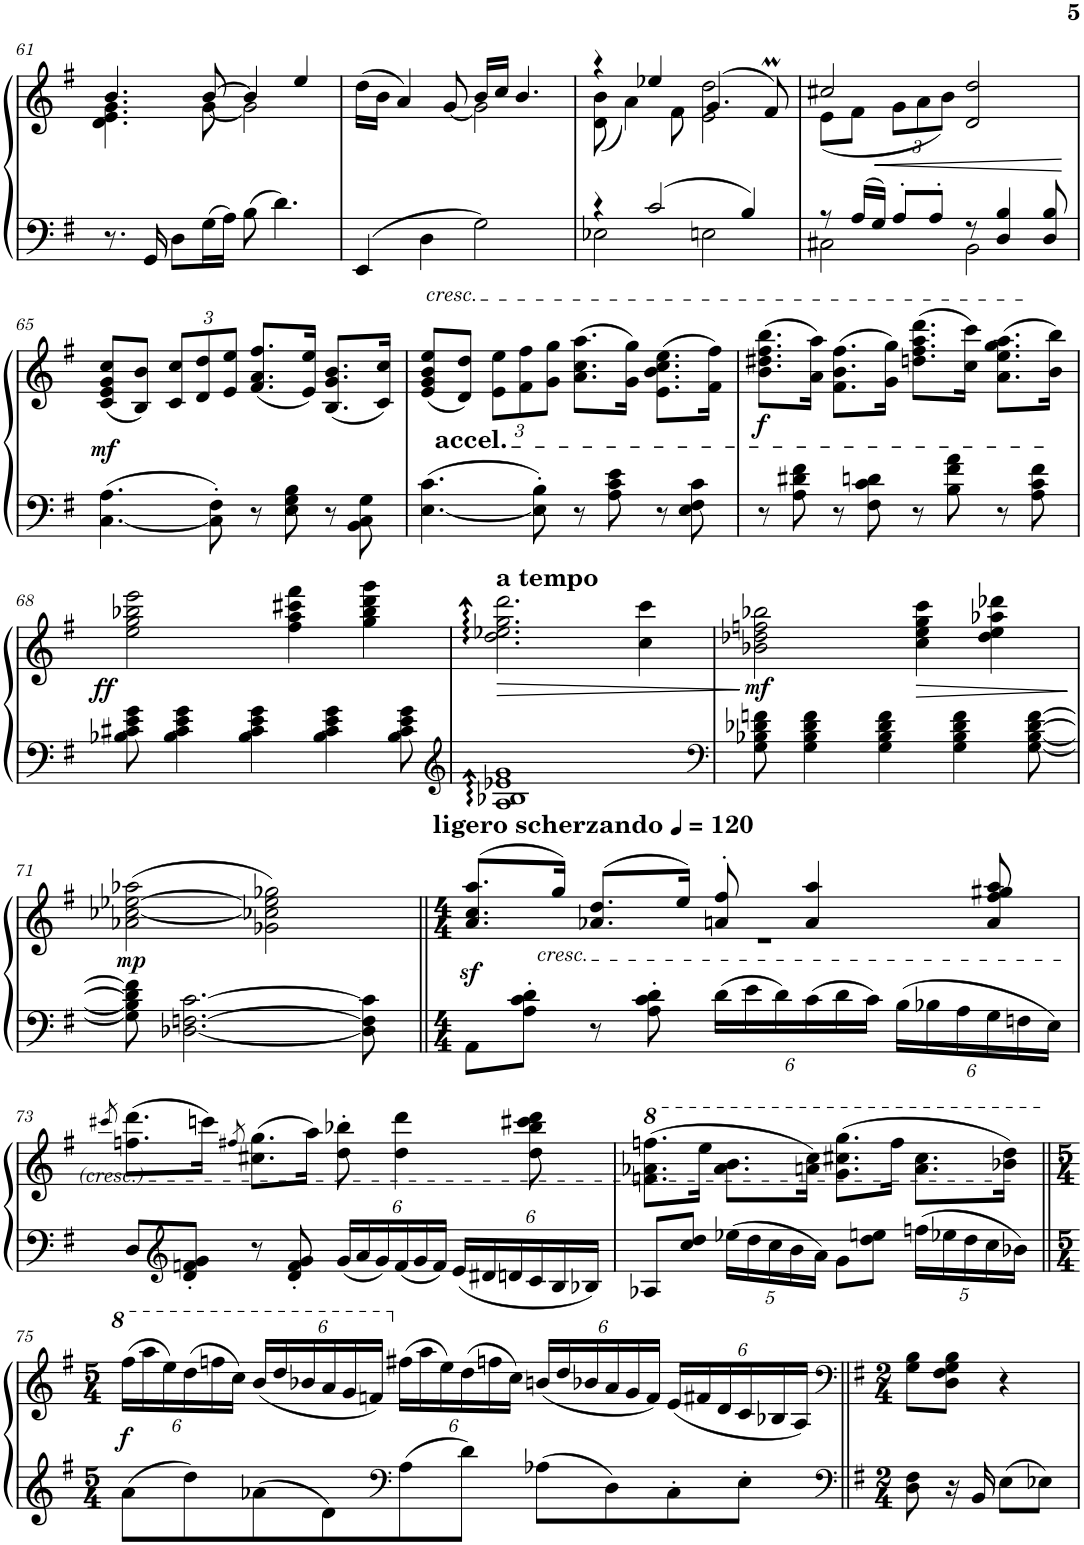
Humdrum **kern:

**kern	**kern	**dynam
*part1	*part1	*part1
*staff2	*staff1	*staff1/2
*I"Piano	*	*
*I'Pno.	*	*
!!LO:PB:g=z
*clefF4	*clefG2	*
*k[f#]	*k[f#]	*
*M4/4	*M4/4	*
=61	=61	=61
*	*^	*
8.r	4.b/	4.d\ 4.e\ 4.g\	.
16GG/	.	.	.
8D\L	.	.	.
16G\L	[8b/	[8g\	.
16A\JJ	.	.	.
8B\	4b/]	2g\]	.
4.d\	.	.	.
.	4ee/	.	.
=62	=62	=62	=62
4EE/	(16dd\LL	2ryy	.
.	16b\JJ	.	.
.	4a/)	.	.
4D\	.	.	.
.	[<8g/	.	.
2G\	16b/LL	2g\]	.
.	16cc/JJ	.	.
.	4.b/	.	.
=63	=63	=63	=63
*^	*	*	*
4r	2E-X\	4r	(8d\ 8b\	.
.	.	.	4a\)	.
2c/	.	4ee-X/	.	.
.	.	.	8f#\	.
.	2En\	(4.g/	2e\ 2dd\	.
4B/	.	.	.	.
.	.	8f#m/)	.	.
=64	=64	=64	=64	=64
8r	2C#X\	2cc#X/	(8e\L	.
16A/LL	.	.	8f#\J	.
16G/JJ	.	.	.	.
*	*	*	*Xbrackettup	*
!	!	!	!	!LO:HP:b
8A'/L	.	.	12g\L	<
.	.	.	12a\	.
8A'/J	.	.	.	.
.	.	.	12b\J)	.
8r	2BB\	2d/ 2dd/	2ryy	.
4D/ 4B/	.	.	.	.
8D/ 8B/	.	.	.	.
*v	*v	*	*	*
*	*v	*v	*
!!LO:LB:g=z
=65	=65	=65
!	!	!LO:DY:b
[4.C\ 4.A\	(8c/ 8e/ 8g/ 8cc/L	mf
.	8B/ 8b/J)	.
.	12c/ 12cc/L	.
.	12d/ 12dd/	.
8C\]' 8F#\'	.	.
.	12e/ 12ee/J	.
8r	(8.f#/ 8.a/ 8.ff#/L	.
8E\ 8G\ 8B\	.	.
.	16e/ 16ee/Jk)	.
8r	(8.B/ 8.g/ 8.b/L	.
8BB\ 8C\ 8G\	.	.
.	16c/ 16cc/Jk)	.
=66	=66	=66
!	!LO:TX:b:t=accel.	!
!	!LO:TX:a:i:t=cresc.	!
[4.E\ 4.c\	(8e/ 8g/ 8b/ 8ee/L	.
.	8d/ 8dd/J)	.
.	12e\ 12ee\L	.
.	12f#\ 12ff#\	.
8E\]' 8B\'	.	.
.	12g\ 12gg\J	.
8r	(8.a\ 8.cc\ 8.aa\L	.
8A\ 8c\ 8e\	.	.
.	16g\ 16gg\Jk)	.
8r	(8.e\ 8.b\ 8.cc\ 8.ee\L	.
8E\ 8F#\ 8c\	.	.
.	16f#\ 16ff#\Jk)	.
=67	=67	=67
!	!	!LO:DY:b
8r	(8.b\ 8.dd#X\ 8.ff#\ 8.bb\L	f
8A\ 8d#X\ 8f#\	.	.
.	16a\ 16aa\Jk)	.
8r	(8.f#\ 8.b\ 8.ff#\L	.
8F#\ 8c\ 8dn\	.	.
.	16g\ 16gg\Jk)	.
8r	(8.ddn\ 8.ff#\ 8.aa\ 8.ddd\L	.
8B\ 8f#\ 8a\	.	.
.	16cc\ 16ccc\Jk)	.
8r	(8.a\ 8.ee\ 8.gg\ 8.aa\L	.
8A\ 8c\ 8f#\	.	.
.	16b\ 16bb\Jk)	.
!!LO:LB:g=z
=68	=68	=68
!	!	!LO:DY:b
8B-X\ 8c#X\ 8e\ 8g\	2ee\ 2gg\ 2bb-X\ 2eee\	ff
4B-\ 4c#\ 4e\ 4g\	.	.
4B-\ 4c#\ 4e\ 4g\	.	.
.	4ff#\ 4aa\ 4ccc#X\ 4fff#\	.
4B-\ 4c#\ 4e\ 4g\	.	.
.	4gg\ 4bb-\ 4ddd\ 4ggg\	.
8B-\ 8c#\ 8e\ 8g\	.	.
=69	=69	=69
*clefG2	*	*
!	!LO:TX:a:B:t=a tempo	!
!	!	!LO:HP:b
1A: 1B-X: 1e-X: 1g:	2.dd\ 2.ee-X\ 2.gg\ 2.ddd\	>
.	4cc\ 4ccc\	.
.	.	[
=70	=70	=70
*clefF4	*	*
!	!	!LO:DY:b
8G\ 8B-X\ 8d-X\ 8fn\	2b-X\ 2dd-X\ 2ffn\ 2bb-X\	mf
4G\ 4B-\ 4d-\ 4f\	.	.
4G\ 4B-\ 4d-\ 4f\	.	.
.	4cc\ 4ee\ 4gg\ 4ccc\	.
4G\ 4B-\ 4d-\ 4f\	.	.
.	4dd-\ 4ee\ 4aa-X\ 4ddd-X\	.
[8G\ [8B-\ [8d-\ [8f\	.	.
.	.	]
!!LO:LB:g=z
=71	=71	=71
!	!	!LO:DY:b
8G\] 8B-\] 8d-\] 8f\]	(2a-X\ [2cc-X\ [2ee-X\ 2aa-X\	mp
[2.D-X\ [2.Fn\ [2.c\	.	.
.	2g-X\ 2cc-X\] 2ee-\] 2gg-X\)	.
8D-\] 8F\] 8c\]	.	.
=72||	=72||	=72||
*M4/4	*M4/4	*
*	*MM120	*
*	*^	*
!	!LO:TX:a:B:t=ligero scherzando	!	!
!	!	!	!LO:DY:b
8AA\L	(8.a/ 8.cc/ 8.aa/L	1r	sf
8A\' 8c\' 8d\'J	.	.	.
!	!LO:TX:b:i:t=cresc.	!	!
.	16gg/Jk)	.	.
8r	(8.a-X/ 8.dd/L	.	.
8A\' 8c\' 8d\'	.	.	.
.	16ee/Jk)	.	.
*Xbrackettup	*	*	*
24d\LL	8an/' 8ff#/'	.	.
24e\	.	.	.
24d\	.	.	.
24c\	4a/ 4aa/	.	.
24d\	.	.	.
24c\JJ	.	.	.
24B\LL	.	.	.
24B-X\	.	.	.
24A\	.	.	.
24G\	8a/ 8ff#/ 8gg#X/ 8aa/	.	.
24Fn\	.	.	.
24E\JJ	.	.	.
*	*v	*v	*
!!LO:LB:g=z
=73	=73	=73
.	8qccc#X/	.
8D/L	(8.ffn\ 8.ddd\L	.
*clefG2	*	*
8d/' 8fn/' 8g/'J	.	.
.	16cccn\Jk)	.
.	8qff#X/	.
8r	(8.cc#X\ 8.gg\L	.
8d/' 8f/' 8g/'	.	.
.	16aa\Jk)	.
24g/LL	8dd\' 8bb-X\'	.
24a/	.	.
24g/	.	.
24f/	4dd\ 4ddd\	.
24g/	.	.
24f/JJ	.	.
24e/LL	.	.
24d#X/	.	.
24dn/	.	.
24c/	8dd\ 8bb-\ 8ccc#X\ 8ddd\	.
24B/	.	.
24B-X/JJ	.	.
=74	=74	=74
*	*8va	*
8A-X/L	(8.ffn\ 8.aa-X\ 8.fffn\L	.
8cc/ 8dd/J	.	.
.	16eee\Jk	.
20ee-X\LL	8.aa-\ 8.bb\L	.
20dd\	.	.
20cc\	.	.
20b\	.	.
.	16aan\ 16ccc\Jk)	.
20a\JJ	.	.
8g\L	(8.gg\ 8.ccc#X\ 8.ggg\L	.
8dd\ 8een\J	.	.
.	16fff\Jk	.
20ffn\LL	8.aa\ 8.ccc#\L	.
20ee-X\	.	.
20dd\	.	.
20cc\	.	.
.	16bb-X\ 16ddd\Jk)	.
20b-X\JJ	.	.
!!LO:LB:g=z
=75||	=75||	=75||
*M5/4	*M5/4	*
!	!	!LO:DY:b
8a\L	(24fff#\LL	f
.	24aaa\	.
.	24eee\)	.
8dd\	(24ddd\	.
.	24fffn\	.
.	24ccc\JJ)	.
8a-X\	(24bb/LL	.
.	24ddd/	.
.	24bb-X/	.
8d\	24aa/	.
.	24gg/	.
.	24ffn/JJ)	.
*clefF4	*	*
*	*X8va	*
8A\	(24ff#X\LL	.
.	24aa\	.
.	24ee\)	.
8d\J	(24dd\	.
.	24ffn\	.
.	24cc\JJ)	.
8A-X\L	(24bn/LL	.
.	24dd/	.
.	24b-X/	.
8D\	24a/	.
.	24g/	.
.	24f/JJ)	.
8C'\	(24e/LL	.
.	24f#X/	.
.	24d/	.
8E'\J	24c/	.
.	24B-X/	.
.	24A/JJ)	.
=76||	=76||	=76||
*clefF4	*clefF4	*
*k[f#]	*k[f#]	*
*M2/4	*M2/4	*
8D\ 8F#\	8G\ 8B\L	.
16r	8D\ 8F#\ 8G\ 8B\J	.
16BB/	.	.
8E\L	4r	.
8E-X\J	.	.
=	=	=
*-	*-	*-
